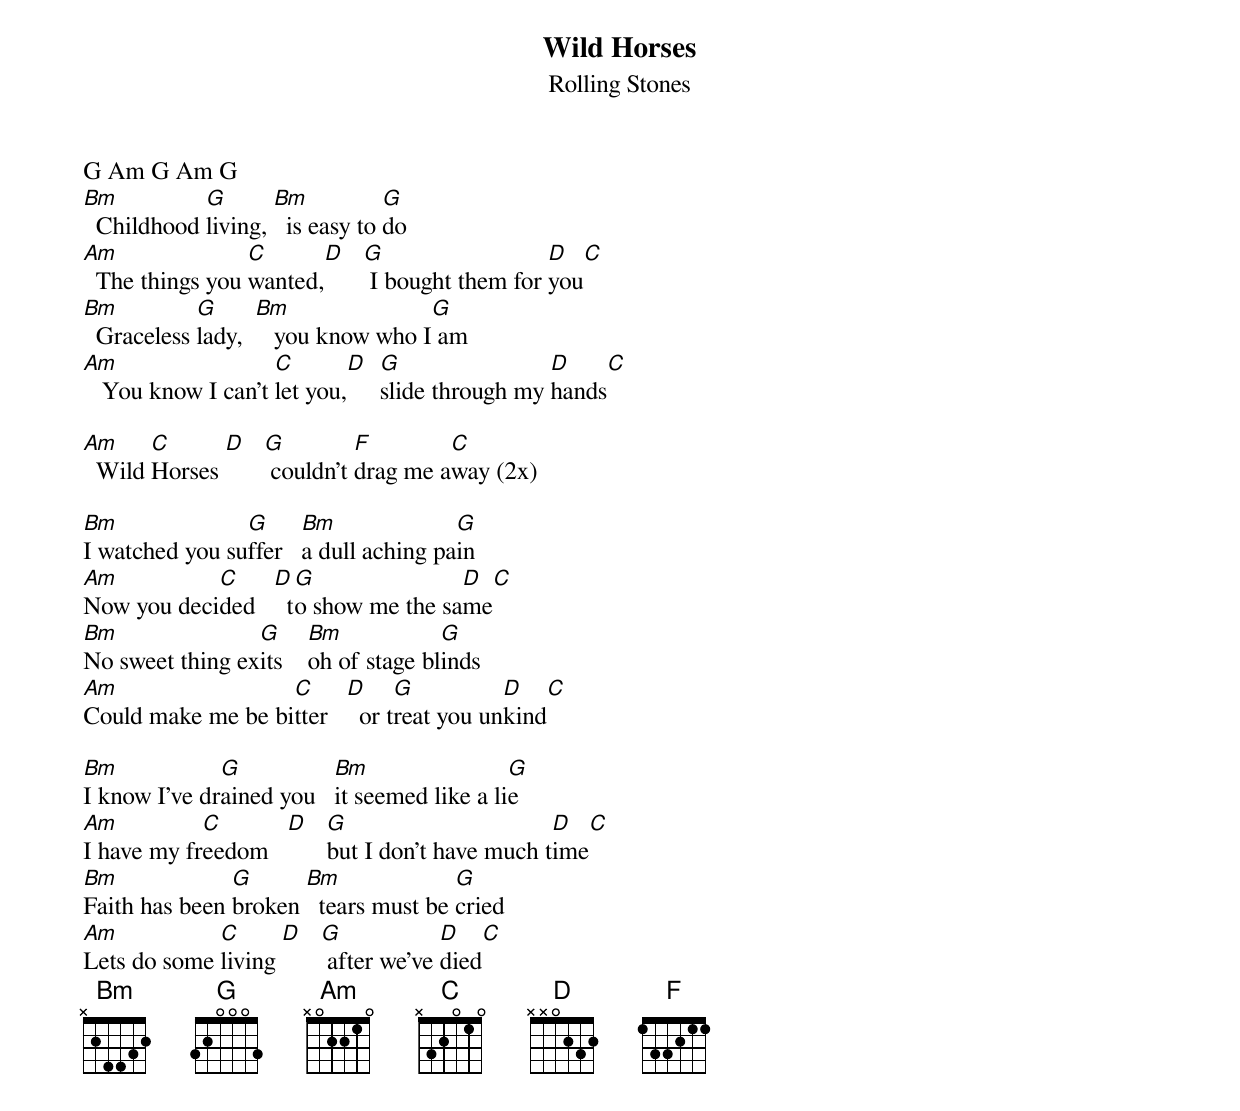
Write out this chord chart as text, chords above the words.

Wild Horses
Rolling Stones

G Am G Am G
Bm          G       Bm           G
  Childhood living,   is easy to do
Am               C      D  G                  D    C
  The things you wanted,    I bought them for you
Bm          G      Bm               G
  Graceless lady,     you know who I am
Am                  C       D G                D       C
   You know I can't let you,  slide through my hands

Am     C      D  G         F        C
  Wild Horses     couldn't drag me away (2x)

Bm              G      Bm              G
I watched you suffer   a dull aching pain
Am          C     D  G               D     C
Now you decided     to show me the same
Bm               G      Bm            G
No sweet thing exits    oh of stage blinds
Am                 C      D     G          D     C
Could make me be bitter     or treat you unkind

Bm            G           Bm                 G
I know I've drained you   it seemed like a lie
Am          C       D  G                      D     C
I have my freedom      but I don't have much time
Bm             G      Bm              G
Faith has been broken   tears must be cried
Am           C      D  G            D     C
Lets do some living     after we've died
